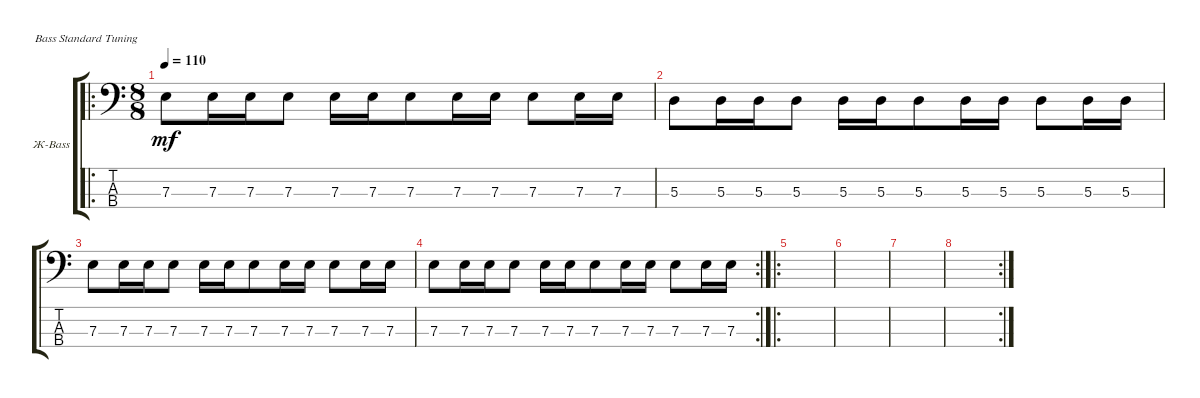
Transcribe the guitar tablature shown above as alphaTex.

\bracketExtendMode groupsimilarinstruments
\firstSystemTrackNameOrientation horizontal
\otherSystemsTrackNameOrientation horizontal
\track ("Женя(Bass)" "Ж-Bass") {instrument electricbassfinger}
\staff {score tabs}
\tuning (G2 D2 A1 E1)
\ro
\ts (8 8)
\tempo 110
\clef f4
\ks c
7.3.8{dy mf} 7.3.16 7.3.16 7.3.8 7.3.16 7.3.16 7.3.8 7.3.16 7.3.16 7.3.8 7.3.16 7.3.16 |
5.3.8 5.3.16 5.3.16 5.3.8 5.3.16 5.3.16 5.3.8 5.3.16 5.3.16 5.3.8 5.3.16 5.3.16 |
7.3.8 7.3.16 7.3.16 7.3.8 7.3.16 7.3.16 7.3.8 7.3.16 7.3.16 7.3.8 7.3.16 7.3.16 |
\rc 2
7.3.8 7.3.16 7.3.16 7.3.8 7.3.16 7.3.16 7.3.8 7.3.16 7.3.16 7.3.8 7.3.16 7.3.16 |
\ro
|
|
|
\rc 2
